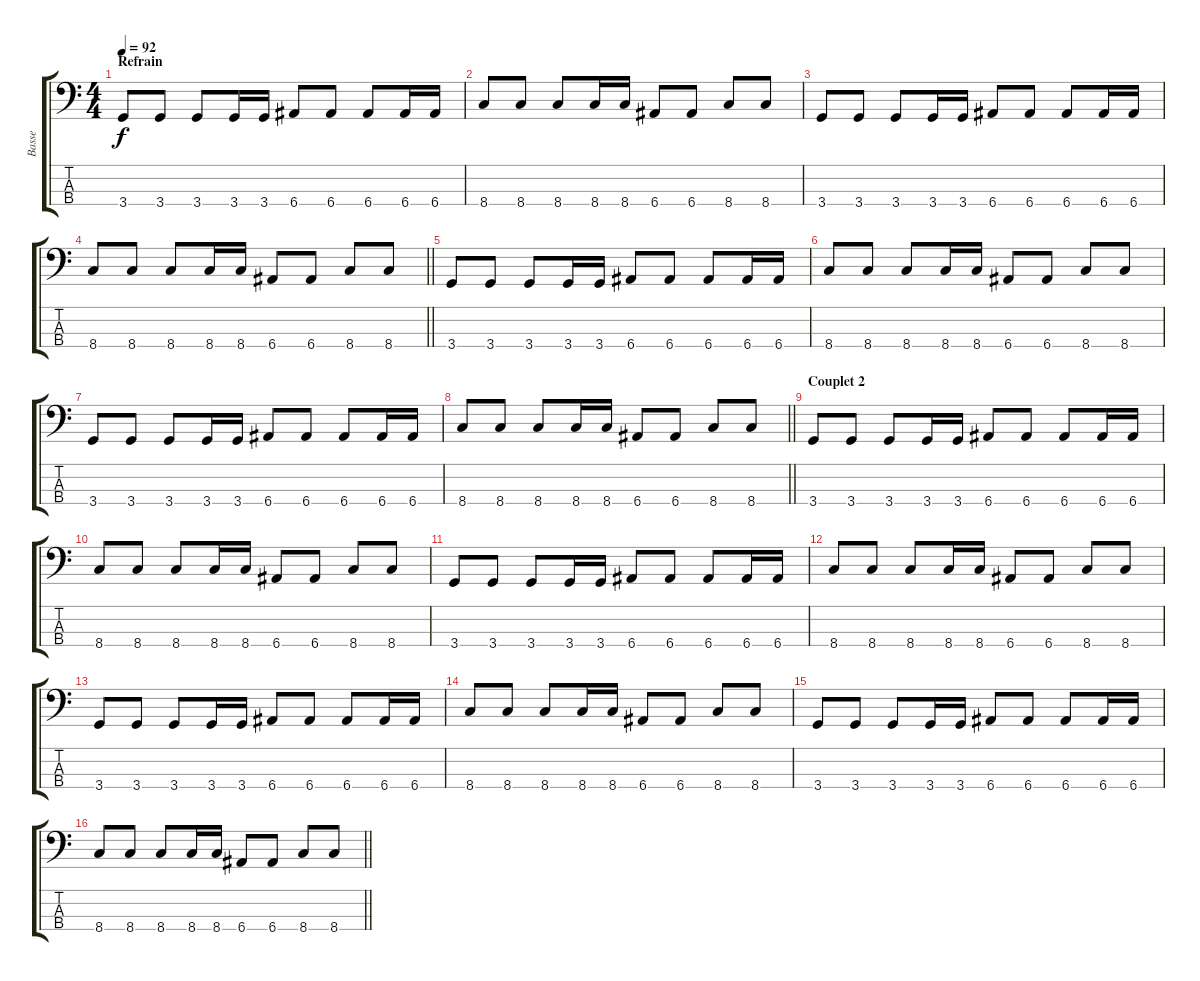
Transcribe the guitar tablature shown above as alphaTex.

\track ("Basse" "Basse") {instrument electricbassfinger}
\staff {score tabs}
\tuning (G2 D2 A1 E1) {hide}
\ts (4 4)
\section ("" "Refrain")
\tempo 92
\clef f4
\ks c
3.4.8{dy f} 3.4.8 3.4.8 3.4.16 3.4.16 6.4.8 6.4.8 6.4.8 6.4.16 6.4.16 |
8.4.8 8.4.8 8.4.8 8.4.16 8.4.16 6.4.8 6.4.8 8.4.8 8.4.8 |
3.4.8 3.4.8 3.4.8 3.4.16 3.4.16 6.4.8 6.4.8 6.4.8 6.4.16 6.4.16 |
\barLineRight lightlight
8.4.8 8.4.8 8.4.8 8.4.16 8.4.16 6.4.8 6.4.8 8.4.8 8.4.8 |
3.4.8 3.4.8 3.4.8 3.4.16 3.4.16 6.4.8 6.4.8 6.4.8 6.4.16 6.4.16 |
8.4.8 8.4.8 8.4.8 8.4.16 8.4.16 6.4.8 6.4.8 8.4.8 8.4.8 |
3.4.8 3.4.8 3.4.8 3.4.16 3.4.16 6.4.8 6.4.8 6.4.8 6.4.16 6.4.16 |
\barLineRight lightlight
8.4.8 8.4.8 8.4.8 8.4.16 8.4.16 6.4.8 6.4.8 8.4.8 8.4.8 |
\section ("" "Couplet 2")
3.4.8 3.4.8 3.4.8 3.4.16 3.4.16 6.4.8 6.4.8 6.4.8 6.4.16 6.4.16 |
8.4.8 8.4.8 8.4.8 8.4.16 8.4.16 6.4.8 6.4.8 8.4.8 8.4.8 |
3.4.8 3.4.8 3.4.8 3.4.16 3.4.16 6.4.8 6.4.8 6.4.8 6.4.16 6.4.16 |
8.4.8 8.4.8 8.4.8 8.4.16 8.4.16 6.4.8 6.4.8 8.4.8 8.4.8 |
3.4.8 3.4.8 3.4.8 3.4.16 3.4.16 6.4.8 6.4.8 6.4.8 6.4.16 6.4.16 |
8.4.8 8.4.8 8.4.8 8.4.16 8.4.16 6.4.8 6.4.8 8.4.8 8.4.8 |
3.4.8 3.4.8 3.4.8 3.4.16 3.4.16 6.4.8 6.4.8 6.4.8 6.4.16 6.4.16 |
\barLineRight lightlight
8.4.8 8.4.8 8.4.8 8.4.16 8.4.16 6.4.8 6.4.8 8.4.8 8.4.8
